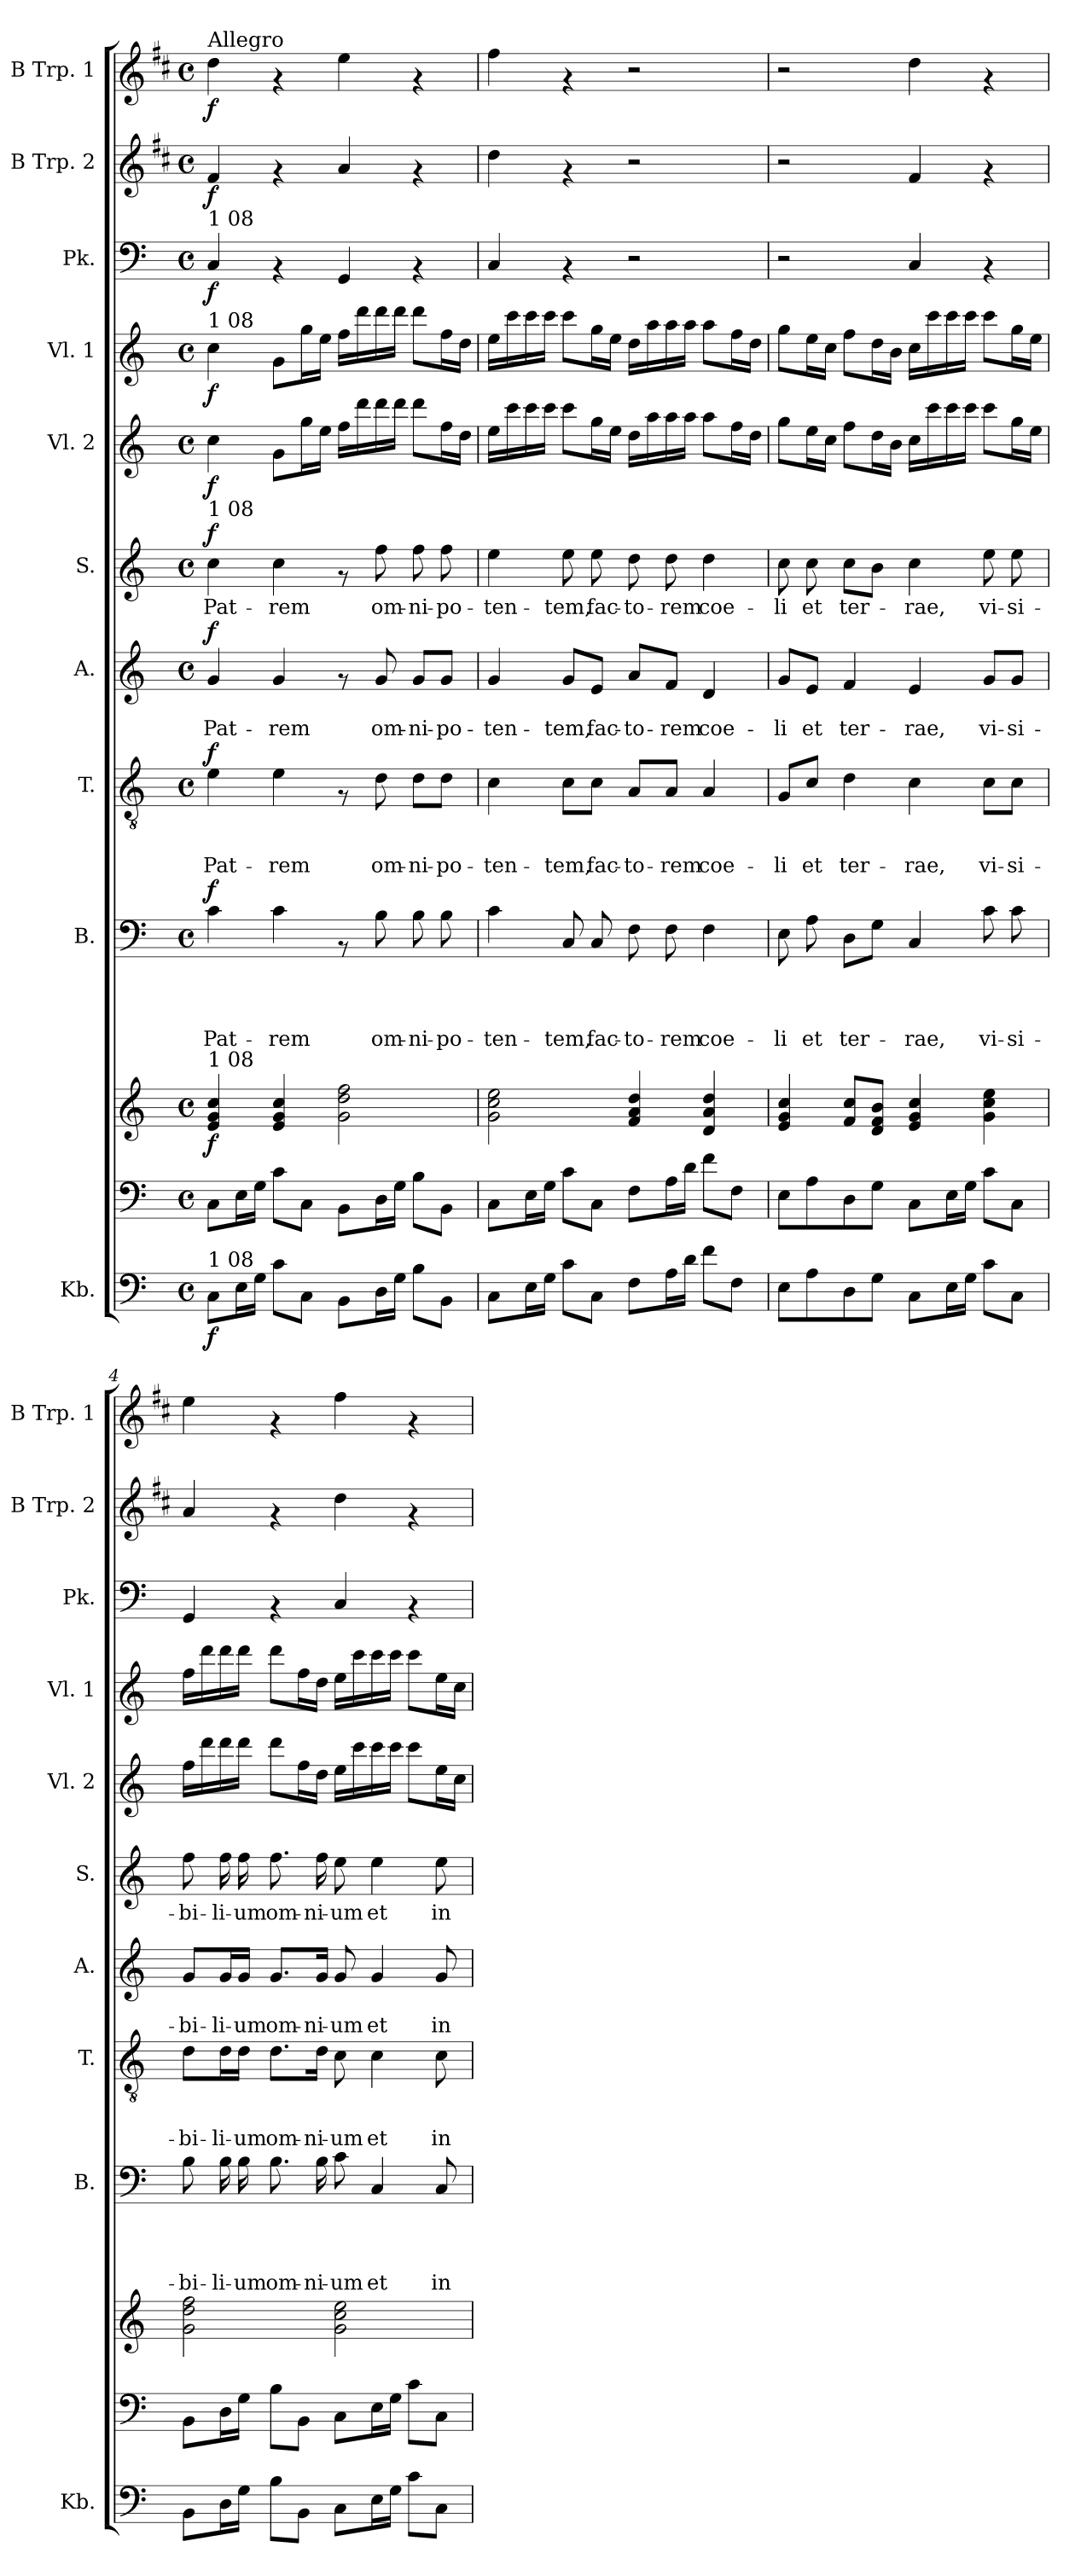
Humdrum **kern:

**kern	**dynam	**kern	**kern	**dynam	**kern	**text	**text	**text	**text	**dynam	**kern	**text	**text	**text	**dynam	**kern	**text	**text	**dynam	**kern	**text	**dynam	**kern	**dynam	**kern	**dynam	**kern	**dynam	**kern	**dynam	**kern	**dynam
*part12	*part12	*part11	*part10	*part10	*part9	*part9	*part9	*part9	*part9	*part9	*part8	*part8	*part8	*part8	*part8	*part7	*part7	*part7	*part7	*part6	*part6	*part6	*part5	*part5	*part4	*part4	*part3	*part3	*part2	*part2	*part1	*part1
*staff12	*staff12	*staff11	*staff10	*staff10	*staff9	*staff9	*staff9	*staff9	*staff9	*staff9	*staff8	*staff8	*staff8	*staff8	*staff8	*staff7	*staff7	*staff7	*staff7	*staff6	*staff6	*staff6	*staff5	*staff5	*staff4	*staff4	*staff3	*staff3	*staff2	*staff2	*staff1	*staff1
*I"Kb.	*	*	*	*	*I"B.	*	*	*	*	*	*I"T.	*	*	*	*	*I"A.	*	*	*	*I"S.	*	*	*I"Vl. 2	*	*I"Vl. 1	*	*I"Pk.	*	*I"B Trp. 2	*	*I"B Trp. 1	*
*I'Kb.	*	*	*	*	*I'B.	*	*	*	*	*	*I'T.	*	*	*	*	*I'A.	*	*	*	*I'S.	*	*	*I'Vl. 2	*	*I'Vl. 1	*	*I'Pk.	*	*I'B Trp. 2	*	*I'B Trp. 1	*
*clefF4	*	*clefF4	*clefG2	*	*clefF4	*	*	*	*	*	*clefGv2	*	*	*	*	*clefG2	*	*	*	*clefG2	*	*	*clefG2	*	*clefG2	*	*clefF4	*	*clefG2	*	*clefG2	*
*	*	*	*	*	*	*	*	*	*	*	*	*	*	*	*	*	*	*	*	*	*	*	*	*	*	*	*	*	*ITrd1c2	*	*ITrd1c2	*
*k[]	*	*k[]	*k[]	*	*k[]	*	*	*	*	*	*k[]	*	*	*	*	*k[]	*	*	*	*k[]	*	*	*k[]	*	*k[]	*	*k[]	*	*k[]	*	*k[]	*
*C:	*	*C:	*C:	*	*C:	*	*	*	*	*	*C:	*	*	*	*	*C:	*	*	*	*C:	*	*	*C:	*	*C:	*	*C:	*	*C:	*	*C:	*
*M4/4	*	*M4/4	*M4/4	*	*M4/4	*	*	*	*	*	*M4/4	*	*	*	*	*M4/4	*	*	*	*M4/4	*	*	*M4/4	*	*M4/4	*	*M4/4	*	*M4/4	*	*M4/4	*
*met(c)	*	*met(c)	*met(c)	*	*met(c)	*	*	*	*	*	*met(c)	*	*	*	*	*met(c)	*	*	*	*met(c)	*	*	*met(c)	*	*met(c)	*	*met(c)	*	*met(c)	*	*met(c)	*
=1	=1	=1	=1	=1	=1	=1	=1	=1	=1	=1	=1	=1	=1	=1	=1	=1	=1	=1	=1	=1	=1	=1	=1	=1	=1	=1	=1	=1	=1	=1	=1	=1
!	!	!	!	!	!	!	!	!	!	!	!	!	!	!	!	!	!	!	!	!	!	!	!	!	!	!	!	!	!	!	!LO:TX:a:t=Allegro	!
!	!	!	!	!	!	!	!	!	!	!	!	!	!	!	!	!	!	!	!	!	!	!	!	!	!	!	!LO:TX:a:t=1 08	!	!	!	!	!
!	!	!	!	!	!	!	!	!	!	!	!	!	!	!	!	!	!	!	!	!	!	!	!	!	!LO:TX:a:t=1 08	!	!	!	!	!	!	!
!	!	!	!	!	!	!	!	!	!	!	!	!	!	!	!	!	!	!	!	!LO:TX:a:t=1 08	!	!	!	!	!	!	!	!	!	!	!	!
!	!	!	!LO:TX:a:t=1 08	!	!	!	!	!	!	!	!	!	!	!	!	!	!	!	!	!	!	!	!	!	!	!	!	!	!	!	!	!
!LO:TX:a:t=1 08	!	!	!	!	!	!	!	!	!	!	!	!	!	!	!	!	!	!	!	!	!	!	!	!	!	!	!	!	!	!	!	!
!	!LO:DY:b	!	!	!LO:DY:b	!	!	!	!	!LO:LY:b	!LO:DY:a	!	!	!	!LO:LY:b	!LO:DY:a	!	!	!LO:LY:b	!LO:DY:a	!	!LO:LY:b	!LO:DY:a	!	!LO:DY:b	!	!LO:DY:b	!	!LO:DY:b	!	!LO:DY:b	!	!LO:DY:b
8C\L	f	8C\L	4e/ 4g/ 4cc/	f	4c\	.	.	.	Pat-	f	4e\	.	.	Pat-	f	4g/	.	Pat-	f	4cc\	Pat-	f	4cc\	f	4cc\	f	4C/	f	4e/	f	4cc\	f
16E\L	.	16E\L	.	.	.	.	.	.	.	.	.	.	.	.	.	.	.	.	.	.	.	.	.	.	.	.	.	.	.	.	.	.
16G\JJ	.	16G\JJ	.	.	.	.	.	.	.	.	.	.	.	.	.	.	.	.	.	.	.	.	.	.	.	.	.	.	.	.	.	.
!	!	!	!	!	!	!	!	!	!LO:LY:b	!	!	!	!	!LO:LY:b	!	!	!	!LO:LY:b	!	!	!LO:LY:b	!	!	!	!	!	!	!	!	!	!	!
8c\L	.	8c\L	4e/ 4g/ 4cc/	.	4c\	.	.	.	-rem	.	4e\	.	.	-rem	.	4g/	.	-rem	.	4cc\	-rem	.	8g\L	.	8g\L	.	4rAA	.	4rf	.	4rf	.
8C\J	.	8C\J	.	.	.	.	.	.	.	.	.	.	.	.	.	.	.	.	.	.	.	.	16gg\L	.	16gg\L	.	.	.	.	.	.	.
.	.	.	.	.	.	.	.	.	.	.	.	.	.	.	.	.	.	.	.	.	.	.	16ee\JJ	.	16ee\JJ	.	.	.	.	.	.	.
8BB\L	.	8BB\L	2g\ 2dd\ 2ff\	.	8rAA	.	.	.	.	.	8rF	.	.	.	.	8rf	.	.	.	8rf	.	.	16ff\LL	.	16ff\LL	.	4GG/	.	4g/	.	4dd\	.
.	.	.	.	.	.	.	.	.	.	.	.	.	.	.	.	.	.	.	.	.	.	.	16ddd\	.	16ddd\	.	.	.	.	.	.	.
!	!	!	!	!	!	!	!	!	!LO:LY:b	!	!	!	!	!LO:LY:b	!	!	!	!LO:LY:b	!	!	!LO:LY:b	!	!	!	!	!	!	!	!	!	!	!
16D\L	.	16D\L	.	.	8B\	.	.	.	om-	.	8d\	.	.	om-	.	8g/	.	om-	.	8ff\	om-	.	16ddd\	.	16ddd\	.	.	.	.	.	.	.
16G\JJ	.	16G\JJ	.	.	.	.	.	.	.	.	.	.	.	.	.	.	.	.	.	.	.	.	16ddd\JJ	.	16ddd\JJ	.	.	.	.	.	.	.
!	!	!	!	!	!	!	!	!	!LO:LY:b	!	!	!	!	!LO:LY:b	!	!	!	!LO:LY:b	!	!	!LO:LY:b	!	!	!	!	!	!	!	!	!	!	!
8B\L	.	8B\L	.	.	8B\	.	.	.	-ni-	.	8d\L	.	.	-ni-	.	8g/L	.	-ni-	.	8ff\	-ni-	.	8ddd\L	.	8ddd\L	.	4rAA	.	4rf	.	4rf	.
!	!	!	!	!	!	!	!	!	!LO:LY:b	!	!	!	!	!LO:LY:b	!	!	!	!LO:LY:b	!	!	!LO:LY:b	!	!	!	!	!	!	!	!	!	!	!
8BB\J	.	8BB\J	.	.	8B\	.	.	.	-po-	.	8d\J	.	.	-po-	.	8g/J	.	-po-	.	8ff\	-po-	.	16ff\L	.	16ff\L	.	.	.	.	.	.	.
.	.	.	.	.	.	.	.	.	.	.	.	.	.	.	.	.	.	.	.	.	.	.	16dd\JJ	.	16dd\JJ	.	.	.	.	.	.	.
=2	=2	=2	=2	=2	=2	=2	=2	=2	=2	=2	=2	=2	=2	=2	=2	=2	=2	=2	=2	=2	=2	=2	=2	=2	=2	=2	=2	=2	=2	=2	=2	=2
!	!	!	!	!	!	!	!	!	!LO:LY:b	!	!	!	!	!LO:LY:b	!	!	!	!LO:LY:b	!	!	!LO:LY:b	!	!	!	!	!	!	!	!	!	!	!
8C\L	.	8C\L	2g\ 2cc\ 2ee\	.	4c\	.	.	.	-ten-	.	4c\	.	.	-ten-	.	4g/	.	-ten-	.	4ee\	-ten-	.	16ee\LL	.	16ee\LL	.	4C/	.	4cc\	.	4ee\	.
.	.	.	.	.	.	.	.	.	.	.	.	.	.	.	.	.	.	.	.	.	.	.	16ccc\	.	16ccc\	.	.	.	.	.	.	.
16E\L	.	16E\L	.	.	.	.	.	.	.	.	.	.	.	.	.	.	.	.	.	.	.	.	16ccc\	.	16ccc\	.	.	.	.	.	.	.
16G\JJ	.	16G\JJ	.	.	.	.	.	.	.	.	.	.	.	.	.	.	.	.	.	.	.	.	16ccc\JJ	.	16ccc\JJ	.	.	.	.	.	.	.
!	!	!	!	!	!	!	!	!	!LO:LY:b	!	!	!	!	!LO:LY:b	!	!	!	!LO:LY:b	!	!	!LO:LY:b	!	!	!	!	!	!	!	!	!	!	!
8c\L	.	8c\L	.	.	8C/	.	.	.	-tem,	.	8c\L	.	.	-tem,	.	8g/L	.	-tem,	.	8ee\	-tem,	.	8ccc\L	.	8ccc\L	.	4rAA	.	4rf	.	4rf	.
!	!	!	!	!	!	!	!	!	!LO:LY:b	!	!	!	!	!LO:LY:b	!	!	!	!LO:LY:b	!	!	!LO:LY:b	!	!	!	!	!	!	!	!	!	!	!
8C\J	.	8C\J	.	.	8C/	.	.	.	fac-	.	8c\J	.	.	fac-	.	8e/J	.	fac-	.	8ee\	fac-	.	16gg\L	.	16gg\L	.	.	.	.	.	.	.
.	.	.	.	.	.	.	.	.	.	.	.	.	.	.	.	.	.	.	.	.	.	.	16ee\JJ	.	16ee\JJ	.	.	.	.	.	.	.
!	!	!	!	!	!	!	!	!	!LO:LY:b	!	!	!	!	!LO:LY:b	!	!	!	!LO:LY:b	!	!	!LO:LY:b	!	!	!	!	!	!	!	!	!	!	!
8F\L	.	8F\L	4f/ 4a/ 4dd/	.	8F\	.	.	.	-to-	.	8A/L	.	.	-to-	.	8a/L	.	-to-	.	8dd\	-to-	.	16dd\LL	.	16dd\LL	.	2r	.	2r	.	2r	.
.	.	.	.	.	.	.	.	.	.	.	.	.	.	.	.	.	.	.	.	.	.	.	16aa\	.	16aa\	.	.	.	.	.	.	.
!	!	!	!	!	!	!	!	!	!LO:LY:b	!	!	!	!	!LO:LY:b	!	!	!	!LO:LY:b	!	!	!LO:LY:b	!	!	!	!	!	!	!	!	!	!	!
16A\L	.	16A\L	.	.	8F\	.	.	.	-rem	.	8A/J	.	.	-rem	.	8f/J	.	-rem	.	8dd\	-rem	.	16aa\	.	16aa\	.	.	.	.	.	.	.
16d\JJ	.	16d\JJ	.	.	.	.	.	.	.	.	.	.	.	.	.	.	.	.	.	.	.	.	16aa\JJ	.	16aa\JJ	.	.	.	.	.	.	.
!	!	!	!	!	!	!	!	!	!LO:LY:b	!	!	!	!	!LO:LY:b	!	!	!	!LO:LY:b	!	!	!LO:LY:b	!	!	!	!	!	!	!	!	!	!	!
8f\L	.	8f\L	4d/ 4a/ 4dd/	.	4F\	.	.	.	coe-	.	4A/	.	.	coe-	.	4d/	.	coe-	.	4dd\	coe-	.	8aa\L	.	8aa\L	.	.	.	.	.	.	.
8F\J	.	8F\J	.	.	.	.	.	.	.	.	.	.	.	.	.	.	.	.	.	.	.	.	16ff\L	.	16ff\L	.	.	.	.	.	.	.
.	.	.	.	.	.	.	.	.	.	.	.	.	.	.	.	.	.	.	.	.	.	.	16dd\JJ	.	16dd\JJ	.	.	.	.	.	.	.
=3	=3	=3	=3	=3	=3	=3	=3	=3	=3	=3	=3	=3	=3	=3	=3	=3	=3	=3	=3	=3	=3	=3	=3	=3	=3	=3	=3	=3	=3	=3	=3	=3
!	!	!	!	!	!	!	!	!	!LO:LY:b	!	!	!	!	!LO:LY:b	!	!	!	!LO:LY:b	!	!	!LO:LY:b	!	!	!	!	!	!	!	!	!	!	!
8E\L	.	8E\L	4e/ 4g/ 4cc/	.	8E\	.	.	.	-li	.	8G/L	.	.	-li	.	8g/L	.	-li	.	8cc\	-li	.	8gg\L	.	8gg\L	.	2r	.	2r	.	2r	.
!	!	!	!	!	!	!	!	!	!LO:LY:b	!	!	!	!	!LO:LY:b	!	!	!	!LO:LY:b	!	!	!LO:LY:b	!	!	!	!	!	!	!	!	!	!	!
8A\	.	8A\	.	.	8A\	.	.	.	et	.	8c/J	.	.	et	.	8e/J	.	et	.	8cc\	et	.	16ee\L	.	16ee\L	.	.	.	.	.	.	.
.	.	.	.	.	.	.	.	.	.	.	.	.	.	.	.	.	.	.	.	.	.	.	16cc\JJ	.	16cc\JJ	.	.	.	.	.	.	.
!	!	!	!	!	!	!	!	!	!LO:LY:b	!	!	!	!	!LO:LY:b	!	!	!	!LO:LY:b	!	!	!LO:LY:b	!	!	!	!	!	!	!	!	!	!	!
8D\	.	8D\	8f/ 8cc/L	.	8D\L	.	.	.	ter-	.	4d\	.	.	ter-	.	4f/	.	ter-	.	8cc\L	ter-	.	8ff\L	.	8ff\L	.	.	.	.	.	.	.
8G\J	.	8G\J	8d/ 8f/ 8b/J	.	8G\J	.	.	.	.	.	.	.	.	.	.	.	.	.	.	8b\J	.	.	16dd\L	.	16dd\L	.	.	.	.	.	.	.
.	.	.	.	.	.	.	.	.	.	.	.	.	.	.	.	.	.	.	.	.	.	.	16b\JJ	.	16b\JJ	.	.	.	.	.	.	.
!	!	!	!	!	!	!	!	!	!LO:LY:b	!	!	!	!	!LO:LY:b	!	!	!	!LO:LY:b	!	!	!LO:LY:b	!	!	!	!	!	!	!	!	!	!	!
8C\L	.	8C\L	4e/ 4g/ 4cc/	.	4C/	.	.	.	-rae,	.	4c\	.	.	-rae,	.	4e/	.	-rae,	.	4cc\	-rae,	.	16cc\LL	.	16cc\LL	.	4C/	.	4e/	.	4cc\	.
.	.	.	.	.	.	.	.	.	.	.	.	.	.	.	.	.	.	.	.	.	.	.	16ccc\	.	16ccc\	.	.	.	.	.	.	.
16E\L	.	16E\L	.	.	.	.	.	.	.	.	.	.	.	.	.	.	.	.	.	.	.	.	16ccc\	.	16ccc\	.	.	.	.	.	.	.
16G\JJ	.	16G\JJ	.	.	.	.	.	.	.	.	.	.	.	.	.	.	.	.	.	.	.	.	16ccc\JJ	.	16ccc\JJ	.	.	.	.	.	.	.
!	!	!	!	!	!	!	!	!	!LO:LY:b	!	!	!	!	!LO:LY:b	!	!	!	!LO:LY:b	!	!	!LO:LY:b	!	!	!	!	!	!	!	!	!	!	!
8c\L	.	8c\L	4g\ 4cc\ 4ee\	.	8c\	.	.	.	vi-	.	8c\L	.	.	vi-	.	8g/L	.	vi-	.	8ee\	vi-	.	8ccc\L	.	8ccc\L	.	4rAA	.	4rf	.	4rf	.
!	!	!	!	!	!	!	!	!	!LO:LY:b	!	!	!	!	!LO:LY:b	!	!	!	!LO:LY:b	!	!	!LO:LY:b	!	!	!	!	!	!	!	!	!	!	!
8C\J	.	8C\J	.	.	8c\	.	.	.	-si-	.	8c\J	.	.	-si-	.	8g/J	.	-si-	.	8ee\	-si-	.	16gg\L	.	16gg\L	.	.	.	.	.	.	.
.	.	.	.	.	.	.	.	.	.	.	.	.	.	.	.	.	.	.	.	.	.	.	16ee\JJ	.	16ee\JJ	.	.	.	.	.	.	.
!!LO:PB:g=z
=4	=4	=4	=4	=4	=4	=4	=4	=4	=4	=4	=4	=4	=4	=4	=4	=4	=4	=4	=4	=4	=4	=4	=4	=4	=4	=4	=4	=4	=4	=4	=4	=4
!	!	!	!	!	!	!	!	!	!LO:LY:b	!	!	!	!	!LO:LY:b	!	!	!	!LO:LY:b	!	!	!LO:LY:b	!	!	!	!	!	!	!	!	!	!	!
8BB\L	.	8BB\L	2g\ 2dd\ 2ff\	.	8B\	.	.	.	-bi-	.	8d\L	.	.	-bi-	.	8g/L	.	-bi-	.	8ff\	-bi-	.	16ff\LL	.	16ff\LL	.	4GG/	.	4g/	.	4dd\	.
.	.	.	.	.	.	.	.	.	.	.	.	.	.	.	.	.	.	.	.	.	.	.	16ddd\	.	16ddd\	.	.	.	.	.	.	.
!	!	!	!	!	!	!	!	!	!LO:LY:b	!	!	!	!	!LO:LY:b	!	!	!	!LO:LY:b	!	!	!LO:LY:b	!	!	!	!	!	!	!	!	!	!	!
16D\L	.	16D\L	.	.	16B\	.	.	.	-li-	.	16d\L	.	.	-li-	.	16g/L	.	-li-	.	16ff\	-li-	.	16ddd\	.	16ddd\	.	.	.	.	.	.	.
!	!	!	!	!	!	!	!	!	!LO:LY:b	!	!	!	!	!LO:LY:b	!	!	!	!LO:LY:b	!	!	!LO:LY:b	!	!	!	!	!	!	!	!	!	!	!
16G\JJ	.	16G\JJ	.	.	16B\	.	.	.	-um	.	16d\JJ	.	.	-um	.	16g/JJ	.	-um	.	16ff\	-um	.	16ddd\JJ	.	16ddd\JJ	.	.	.	.	.	.	.
!	!	!	!	!	!	!	!	!	!LO:LY:b	!	!	!	!	!LO:LY:b	!	!	!	!LO:LY:b	!	!	!LO:LY:b	!	!	!	!	!	!	!	!	!	!	!
8B\L	.	8B\L	.	.	8.B\	.	.	.	om-	.	8.d\L	.	.	om-	.	8.g/L	.	om-	.	8.ff\	om-	.	8ddd\L	.	8ddd\L	.	4rAA	.	4rf	.	4rf	.
8BB\J	.	8BB\J	.	.	.	.	.	.	.	.	.	.	.	.	.	.	.	.	.	.	.	.	16ff\L	.	16ff\L	.	.	.	.	.	.	.
!	!	!	!	!	!	!	!	!	!LO:LY:b	!	!	!	!	!LO:LY:b	!	!	!	!LO:LY:b	!	!	!LO:LY:b	!	!	!	!	!	!	!	!	!	!	!
.	.	.	.	.	16B\	.	.	.	-ni-	.	16d\Jk	.	.	-ni-	.	16g/Jk	.	-ni-	.	16ff\	-ni-	.	16dd\JJ	.	16dd\JJ	.	.	.	.	.	.	.
!	!	!	!	!	!	!	!	!	!LO:LY:b	!	!	!	!	!LO:LY:b	!	!	!	!LO:LY:b	!	!	!LO:LY:b	!	!	!	!	!	!	!	!	!	!	!
8C\L	.	8C\L	2g\ 2cc\ 2ee\	.	8c\	.	.	.	-um	.	8c\	.	.	-um	.	8g/	.	-um	.	8ee\	-um	.	16ee\LL	.	16ee\LL	.	4C/	.	4cc\	.	4ee\	.
.	.	.	.	.	.	.	.	.	.	.	.	.	.	.	.	.	.	.	.	.	.	.	16ccc\	.	16ccc\	.	.	.	.	.	.	.
!	!	!	!	!	!	!	!	!	!LO:LY:b	!	!	!	!	!LO:LY:b	!	!	!	!LO:LY:b	!	!	!LO:LY:b	!	!	!	!	!	!	!	!	!	!	!
16E\L	.	16E\L	.	.	4C/	.	.	.	et	.	4c\	.	.	et	.	4g/	.	et	.	4ee\	et	.	16ccc\	.	16ccc\	.	.	.	.	.	.	.
16G\JJ	.	16G\JJ	.	.	.	.	.	.	.	.	.	.	.	.	.	.	.	.	.	.	.	.	16ccc\JJ	.	16ccc\JJ	.	.	.	.	.	.	.
8c\L	.	8c\L	.	.	.	.	.	.	.	.	.	.	.	.	.	.	.	.	.	.	.	.	8ccc\L	.	8ccc\L	.	4rAA	.	4rf	.	4rf	.
!	!	!	!	!	!	!	!	!	!LO:LY:b	!	!	!	!	!LO:LY:b	!	!	!	!LO:LY:b	!	!	!LO:LY:b	!	!	!	!	!	!	!	!	!	!	!
8C\J	.	8C\J	.	.	8C/	.	.	.	in-	.	8c\	.	.	in-	.	8g/	.	in-	.	8ee\	in-	.	16ee\L	.	16ee\L	.	.	.	.	.	.	.
.	.	.	.	.	.	.	.	.	.	.	.	.	.	.	.	.	.	.	.	.	.	.	16cc\JJ	.	16cc\JJ	.	.	.	.	.	.	.
=	=	=	=	=	=	=	=	=	=	=	=	=	=	=	=	=	=	=	=	=	=	=	=	=	=	=	=	=	=	=	=	=
*-	*-	*-	*-	*-	*-	*-	*-	*-	*-	*-	*-	*-	*-	*-	*-	*-	*-	*-	*-	*-	*-	*-	*-	*-	*-	*-	*-	*-	*-	*-	*-	*-
